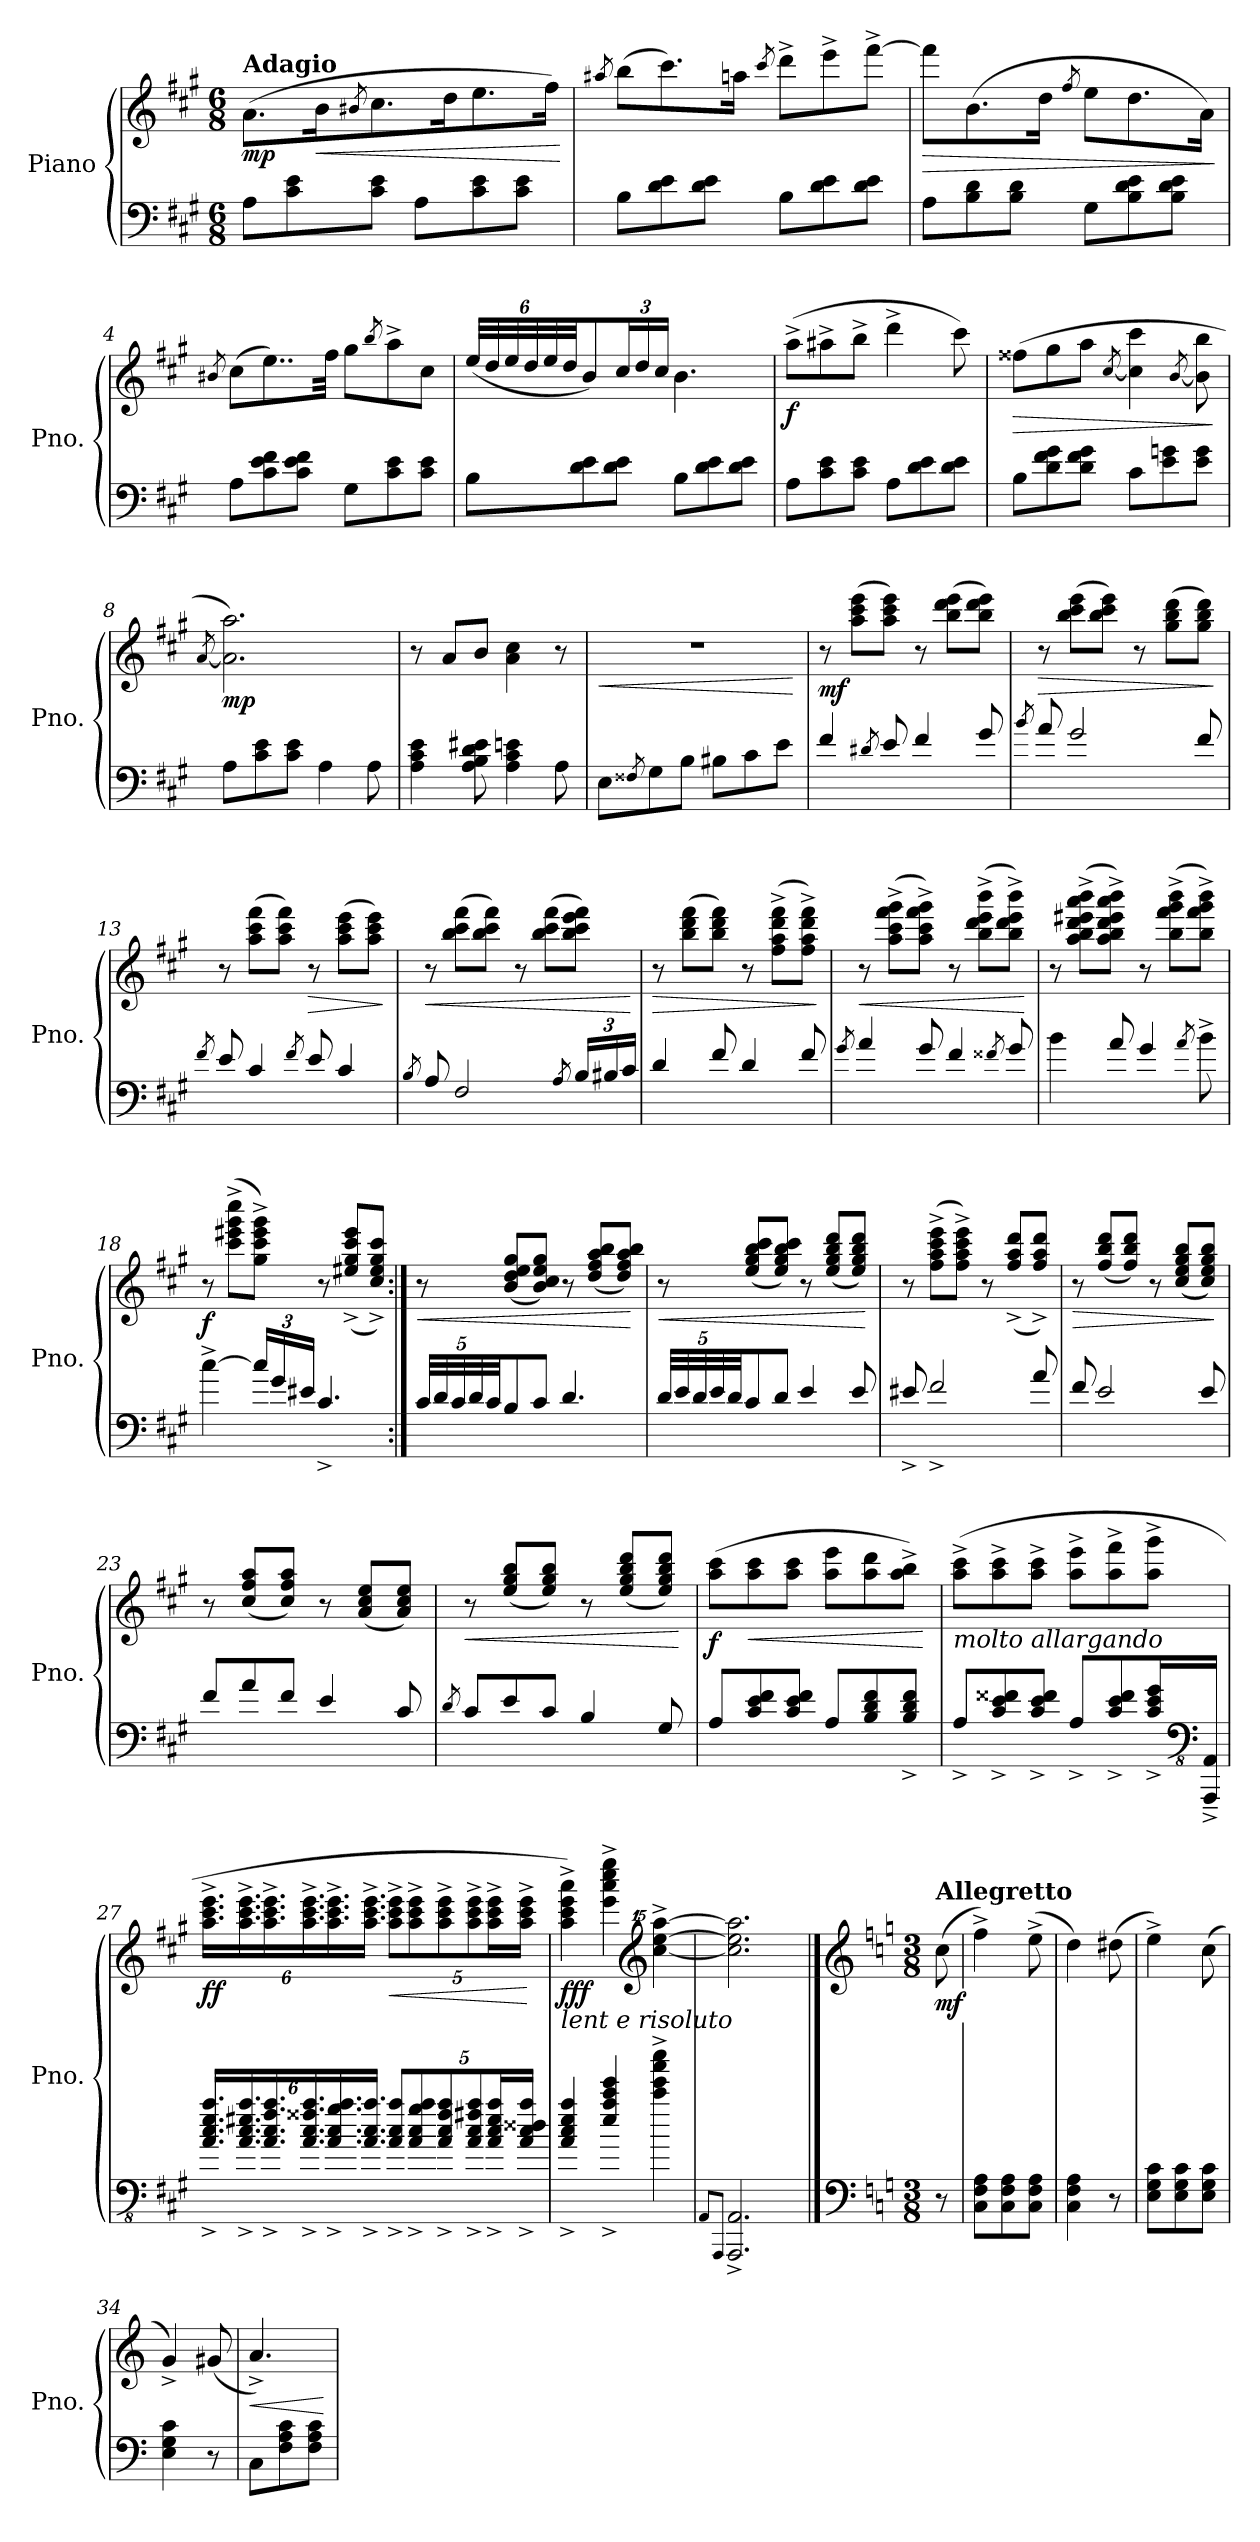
**kern	**kern	**dynam
*part1	*part1	*part1
*staff2	*staff1	*staff1/2
*I"Piano	*	*
*I'Pno.	*	*
*clefF4	*clefG2	*
*k[f#c#g#]	*k[f#c#g#]	*
*M6/8	*M6/8	*
=1	=1	=1
!	!LO:TX:a:B:t=Adagio	!
!	!	!LO:DY:b
8A\L	(>8.a\L	mp
8c#\ 8e\	.	.
!	!	!LO:HP:b
.	16b\K	<
.	8qb#X/	.
8c#\ 8e\J	8.cc#\	.
8A\L	.	.
.	16dd\K	.
8c#\ 8e\	8.ee\	.
8c#\ 8e\J	.	.
.	16ff#\Jk)	.
.	.	[
=2	=2	=2
.	8qaa#X/	.
8B\L	(>8bb\L	.
8d\ 8e\	8.ccc#\)	.
8d\ 8e\J	.	.
.	16aan\Jk	.
.	8qccc#/	.
8B\L	8ddd^\L	.
8d\ 8e\	8eee^\	.
8d\ 8e\J	[8fff#^\J	.
=3	=3	=3
!	!	!LO:HP:b
8A\L	8fff#\L]	>
8B\ 8d\	(>8.b\	.
8B\ 8d\J	.	.
.	16dd\Jk	.
.	8qff#/	.
8G#\L	8ee\L	.
8B\ 8d\ 8e\	8.dd\	.
8B\ 8d\ 8e\J	.	.
.	16a\Jk)	.
.	.	]
!!LO:LB:g=z
=4	=4	=4
.	8qb#X/	.
8A\L	(>8cc#\L	.
8c#\ 8e\ 8f#\	8..ee\)	.
8c#\ 8e\ 8f#\J	.	.
.	32ff#\Jkk	.
8G#\L	8gg#\L	.
.	8qbb/	.
8c#\ 8e\	8aa^\	.
8c#\ 8e\J	8cc#\J	.
=5	=5	=5
8B\L	(<48ee/LLL	.
.	48dd/	.
.	48ee/	.
.	48dd/	.
.	48ee/	.
.	48dd/JJ	.
8d\ 8e\	8b/)	.
*	*Xbrackettup	*
8d\ 8e\J	24cc#/L	.
.	24dd/	.
.	24cc#/JJ	.
8B\L	4.b\	.
8d\ 8e\	.	.
8d\ 8e\J	.	.
=6	=6	=6
!	!	!LO:DY:b
8A\L	(>8aa^\L	f
8c#\ 8e\	8aa#X^\	.
8c#\ 8e\J	8bb^\J	.
8A\L	4ddd^\	.
8d\ 8e\	.	.
8d\ 8e\J	8ccc#\)	.
!!LO:LB:g=z
=7	=7	=7
!	!	!LO:HP:b
8B\L	(>8ff##X\L	>
8d\ 8f#\ 8g#\	8gg#\	.
8d\ 8f#\ 8g#\J	8aa\J	.
.	[8qcc#/	.
8c#\L	4cc#\] 4ccc#\	.
8e\ 8gn\	.	.
.	[8qb/	.
8e\ 8g\J	8b\] 8bb\	.
.	.	]
=8	=8	=8
.	[8qa/	.
!	!	!LO:DY:b
8A\L	2.a\] 2.aa\)	mp
8c#\ 8e\	.	.
8c#\ 8e\J	.	.
4A\	.	.
8A\	.	.
=9	=9	=9
4A\ 4c#\ 4e\	8r	.
.	8a/L	.
8A\ 8B\ 8d\ 8e#X\	8b/J	.
4A\ 4c#\ 4en\	4a\ 4cc#\	.
8A\	8r	.
=10	=10	=10
!	!	!LO:HP:b
8E\L	2.r	<
8qF##X/	.	.
8G#\	.	.
8B\J	.	.
8B#X\L	.	.
8c#\	.	.
8e\J	.	.
.	.	[
=11	=11	=11
!	!	!LO:DY:b
4f#/	8r	mf
.	(>8aa\ 8ccc#\ 8eee\L	.
8qd#X/	.	.
8e/	8aa\ 8ccc#\ 8eee\J)	.
4f#/	8r	.
.	(>8bb\ 8ddd\ 8eee\L	.
8g#/	8bb\ 8ddd\ 8eee\J)	.
!!LO:LB:g=z
=12	=12	=12
8qb/	.	.
!	!	!LO:HP:b
8a/	8r	>
2g#/	(>8bb\ 8ccc#\ 8eee\L	.
.	8bb\ 8ccc#\ 8eee\J)	.
.	8r	.
.	(>8gg#\ 8bb\ 8ddd\L	.
8f#/	8gg#\ 8bb\ 8ddd\J)	.
.	.	]
=13	=13	=13
8qf#/	.	.
8e/	8r	.
4c#/	(>8aa\ 8ccc#\ 8fff#\L	.
.	8aa\ 8ccc#\ 8fff#\J)	.
8qf#/	.	.
!	!	!LO:HP:b
8e/	8r	>
4c#/	(>8aa\ 8ccc#\ 8eee\L	.
.	8aa\ 8ccc#\ 8eee\J)	.
.	.	]
=14	=14	=14
8qB/	.	.
!	!	!LO:HP:b
8A/	8r	<
2F#/	(>8bb\ 8ccc#\ 8fff#\L	.
.	8bb\ 8ccc#\ 8fff#\J)	.
.	8r	.
.	(>8bb\ 8ccc#\ 8fff#\L	.
8qA/	.	.
*Xbrackettup	*	*
24B/LL	8bb\ 8ccc#\ 8eee\ 8fff#\J)	.
24B#X/	.	.
24c#/JJ	.	.
.	.	[
=15	=15	=15
!	!	!LO:HP:b
4d/	8r	>
.	(>8bb\ 8ddd\ 8fff#\L	.
8f#/	8bb\ 8ddd\ 8fff#\J)	.
4d/	8r	.
.	(>8ff#\^ 8aa\^ 8ddd\^ 8fff#\^L	.
8f#/	8ff#\^ 8aa\^ 8ddd\^ 8fff#\^J)	.
.	.	]
=16	=16	=16
8qg#/	.	.
!	!	!LO:HP:b
4a/	8r	<
.	(>8aa\^ 8ccc#\^ 8fff#\^ 8ggg#\^L	.
8g#/	8aa\^ 8ccc#\^ 8fff#\^ 8ggg#\^J)	.
4f#/	8r	.
.	(>8bb\^ 8ddd\^ 8eee\^ 8bbb\^L	.
8qf##X/	.	.
8g#/	8bb\^ 8ddd\^ 8eee\^ 8bbb\^J)	.
.	.	[
!!LO:PB:g=z
=17	=17	=17
4b\	8r	.
.	(>8aa\^ 8bb\^ 8ddd\^ 8eee#X\^ 8aaa\^ 8bbb\^L	.
8a/	8aa\^ 8bb\^ 8ddd\^ 8eee#\^ 8aaa\^ 8bbb\^J)	.
4g#/	8r	.
.	(>8bb\^ 8fff#\^ 8ggg#\^ 8bbb\^L	.
8qa/	.	.
8b^\	8bb\^ 8fff#\^ 8ggg#\^ 8bbb\^J)	.
=18	=18	=18
!	!	!LO:DY:b
[4cc#^\	8r	f
.	(>8ccc#\^ 8eee#X\^ 8ggg#\^ 8cccc#\^L	.
24cc#/LL]	8gg#\^ 8ccc#\^ 8eee#\^ 8ggg#\^J)	.
24g#/	.	.
24e#X/JJ	.	.
4.c#^/	8r	.
.	(<8ee#X/^ 8gg#/^ 8ccc#/^ 8eee#/^L	.
.	8cc#/^ 8ee#/^ 8gg#/^ 8ccc#/^J)	.
=19:|!	=19:|!	=19:|!
*brackettup	*	*
!	!	!LO:HP:b
40c#/LLL	8r	<
40d/	.	.
40c#/	.	.
40d/	.	.
40c#/JJ	.	.
8B/	(<8b/ 8dd/ 8ee/ 8gg#/L	.
8c#/J	8b/ 8cc#/ 8ee/ 8gg#/J)	.
4.d/	8r	.
.	(<8dd/ 8ff#/ 8aa/ 8bb/L	.
.	8dd/ 8ff#/ 8aa/ 8bb/J)	.
.	.	[
=20	=20	=20
!	!	!LO:HP:b
40d/LLL	8r	<
40e/	.	.
40d/	.	.
40e/	.	.
40d/JJ	.	.
8c#/	(<8ee/ 8gg#/ 8bb/ 8ccc#/L	.
8d/J	8ee/ 8gg#/ 8bb/ 8ccc#/J)	.
4e/	8r	.
.	(<8ee/ 8gg#/ 8bb/ 8ddd/L	.
8e/	8ee/ 8gg#/ 8bb/ 8ddd/J)	.
.	.	[
!!LO:LB:g=z
=21	=21	=21
8e#X^/	8r	.
!	!	!LO:DY:b
!	!	!LO:DY:n=1:b
!	!	!LO:DY:n=2:b
2f#^/	(>8ff#\^ 8aa\^ 8ccc#\^ 8eee\^L	other-dynamics ff other-dynamics
.	8ff#\^ 8aa\^ 8ccc#\^ 8eee\^J)	.
.	8r	.
.	(<8ff#/^ 8aa/^ 8ddd/^L	.
8a/	8ff#/^ 8aa/^ 8ddd/^J)	.
=22	=22	=22
!	!	!LO:HP:b
8f#/	8r	>
2e/	(<8ff#/ 8bb/ 8ddd/L	.
.	8ff#/ 8bb/ 8ddd/J)	.
.	8r	.
.	(<8cc#/ 8ee/ 8gg#/ 8bb/L	.
8e/	8cc#/ 8ee/ 8gg#/ 8bb/J)	.
.	.	]
=23	=23	=23
8f#/L	8r	.
8a/	(<8cc#/ 8ff#/ 8aa/L	.
8f#/J	8cc#/ 8ff#/ 8aa/J)	.
4e/	8r	.
.	(<8a/ 8cc#/ 8ee/L	.
8c#/	8a/ 8cc#/ 8ee/J)	.
=24	=24	=24
8qd/	.	.
!	!	!LO:HP:b
8c#/L	8r	<
8e/	(<8ee/ 8gg#/ 8bb/L	.
8c#/J	8ee/ 8gg#/ 8bb/J)	.
4B/	8r	.
.	(<8ee/ 8gg#/ 8bb/ 8ddd/L	.
8G#/	8ee/ 8gg#/ 8bb/ 8ddd/J)	.
.	.	[
=25	=25	=25
!	!	!LO:DY:b
8A/L	(>8aa\ 8ccc#\L	f
!	!	!LO:HP:b
8c#/ 8e/ 8f#/	8aa\ 8ccc#\	<
8c#/ 8e/ 8f#/J	8aa\ 8ccc#\J	.
8A/L	8aa\ 8eee\L	.
8B/ 8d/ 8f#/	8aa\ 8ddd\	.
8B/^ 8d/^ 8f#/^J	8aa\^ 8bb\^J)	.
.	.	[
!!LO:LB:g=z
=26	=26	=26
*	*MM60	*
!	!LO:TX:b:i:t=molto allargando	!
8A^/L	(>8aa\^ 8ccc#\^L	.
8c#/^ 8e/^ 8f##X/^	8aa\^ 8ccc#\^	.
*	*MM50	*
8c#/^ 8e/^ 8f##/^J	8aa\^ 8ccc#\^J	.
8A^/L	8aa\^ 8eee\^L	.
*	*MM40	*
8c#/^ 8e/^ 8f##/^	8aa\^ 8fff#\^	.
16c#/^ 16e/^ 16g#/^L	8aa\^ 8ggg#\^J	.
*clefFv4	*	*
16AAAA/~^ 16AAA/~^JJ	.	.
=27	=27	=27
*Xbrackettup	*	*
!	!	!LO:DY:b
24.A/^ 24.c#/^ 24.e/^ 24.a/^LL	24.aa\^ 24.ccc#\^ 24.eee\^LL	ff
24.A/^ 24.c#/^ 24.e#X/^ 24.a/^	24.aa\^ 24.ccc#\^ 24.eee\^	.
24.A/^ 24.c#/^ 24.f#/^ 24.a/^	24.aa\^ 24.ccc#\^ 24.eee\^	.
24.A/^ 24.c#/^ 24.f##X/^ 24.a/^	24.aa\^ 24.ccc#\^ 24.eee\^	.
24.A/^ 24.c#/^ 24.g#/^ 24.a/^	24.aa\^ 24.ccc#\^ 24.eee\^	.
24.A/^ 24.c#/^ 24.a/^JJ	24.aa\^ 24.ccc#\^ 24.eee\^JJ	.
!	!	!LO:HP:b
40%3A/^ 40%3c#/^ 40%3a/^L	40%3aa\^ 40%3ccc#\^ 40%3eee\^L	<
40%3A/^ 40%3c#/^ 40%3g#/^ 40%3a/^	40%3aa\^ 40%3ccc#\^ 40%3eee\^	.
40%3A/^ 40%3c#/^ 40%3f##/^ 40%3a/^	40%3aa\^ 40%3ccc#\^ 40%3eee\^	.
40%3A/^ 40%3c#/^ 40%3f#X/^ 40%3a/^	40%3aa\^ 40%3ccc#\^ 40%3eee\^	.
*	*MM30	*
80%3A/^ 80%3c#/^ 80%3e#/^ 80%3a/^L	80%3aa\^ 80%3ccc#\^ 80%3eee\^L	.
80%3A/^ 80%3c#/^ 80%3d##X/^ 80%3a/^JJ	80%3aa\^ 80%3ccc#\^ 80%3eee\^JJ	.
.	.	[
=28	=28	=28
*	*MM40	*
!	!LO:TX:b:i:t=lent e risoluto	!
!	!	!LO:DY:b
4A/^ 4c#/^ 4e/^ 4a/^	4aa\^ 4ccc#\^ 4eee\^ 4aaa\^)	fff
4e/^ 4a/^ 4cc#/^ 4ee/^	4eee\^ 4aaa\^ 4cccc#\^ 4eeee\^	.
*	*clefG^^2	*
4cc#\^ 4ee\^ 4aa\^ 4ccc#\^	[4cccc#\^ [4eeee\^ [4aaaa\^	.
!!LO:LB:g=z
=29	=29	=29
8qAAA/L	.	.
8qAAAA/J	.	.
2.AAAA/^ 2.AAA/^	2.cccc#\] 2.eeee\] 2.aaaa\]	.
==30	==30	==30
*clefF4	*clefG2	*
*k[]	*k[]	*
*M3/8	*M3/8	*
!	!LO:TX:a:B:t=Allegretto	!
!	!	!LO:DY:b
8r	(>8cc\	mf
=31	=31	=31
8C\ 8F\ 8A\L	4ff^\)	.
8C\ 8F\ 8A\	.	.
8C\ 8F\ 8A\J	(>8ee^\	.
=32	=32	=32
4C\ 4F\ 4A\	4dd\)	.
8r	(>8dd#X\	.
=33	=33	=33
8E\ 8G\ 8c\L	4ee^\)	.
8E\ 8G\ 8c\	.	.
8E\ 8G\ 8c\J	(>8cc\	.
=34	=34	=34
4E\ 4G\ 4c\	4g^/)	.
8r	(<8g#X/	.
=35	=35	=35
!	!	!LO:HP:b
8C\L	4.a^/)	<
8F\ 8A\ 8c\	.	.
8F\ 8A\ 8c\J	.	.
.	.	[
=	=	=
*-	*-	*-
